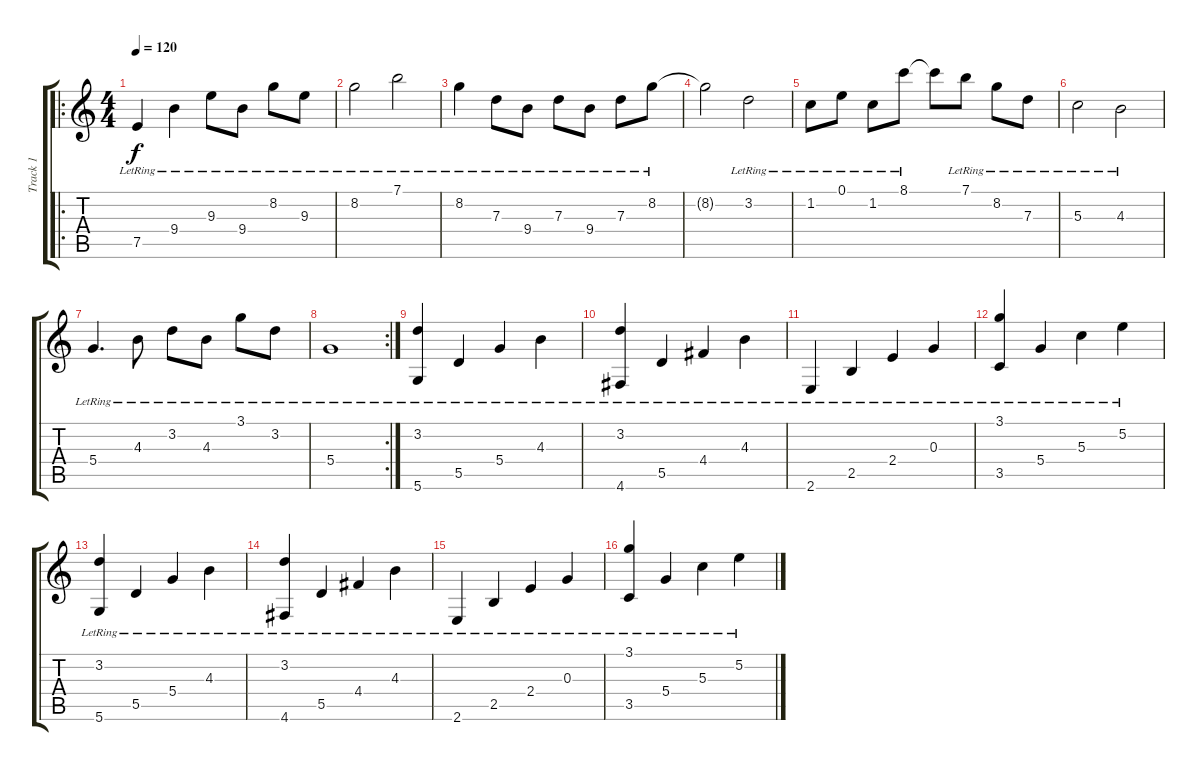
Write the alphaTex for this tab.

\track ("Track 1" "Track 1") {instrument acousticguitarsteel}
\staff {score tabs}
\tuning (E4 B3 G3 D3 A2 D2) {hide}
\ro
\ts (4 4)
\tempo 120
\clef g2
\ks c
7.5{lr}.4{dy f} 9.4{lr}.4 9.3{lr}.8 9.4{lr}.8 8.2{lr}.8 9.3{lr}.8 |
8.2{lr}.2 7.1{lr}.2 |
8.2{lr}.4 7.3{lr}.8 9.4{lr}.8 7.3{lr}.8 9.4{lr}.8 7.3{lr}.8 8.2{lr}.8 |
8.2{t}.2 3.2{lr}.2 |
1.2{lr}.8 0.1{lr}.8 1.2{lr}.8 8.1{lr}.8 8.1{t}.8 7.1{lr}.8 8.2{lr}.8 7.3{lr}.8 |
5.3{lr}.2 4.3{lr}.2 |
5.4{lr}.4{d} 4.3{lr}.8 3.2{lr}.8 4.3{lr}.8 3.1{lr}.8 3.2{lr}.8 |
\rc 2
5.4{lr}.1 |
(3.2{lr} 5.6{lr}).4 5.5{lr}.4 5.4{lr}.4 4.3{lr}.4 |
(3.2{lr} 4.6{lr}).4 5.5{lr}.4 4.4{lr}.4 4.3{lr}.4 |
2.6{lr}.4 2.5{lr}.4 2.4{lr}.4 0.3{lr}.4 |
(3.1{lr} 3.5{lr}).4 5.4{lr}.4 5.3{lr}.4 5.2{lr}.4 |
(3.2{lr} 5.6{lr}).4 5.5{lr}.4 5.4{lr}.4 4.3{lr}.4 |
(3.2{lr} 4.6{lr}).4 5.5{lr}.4 4.4{lr}.4 4.3{lr}.4 |
2.6{lr}.4 2.5{lr}.4 2.4{lr}.4 0.3{lr}.4 |
(3.1{lr} 3.5{lr}).4 5.4{lr}.4 5.3{lr}.4 5.2{lr}.4
